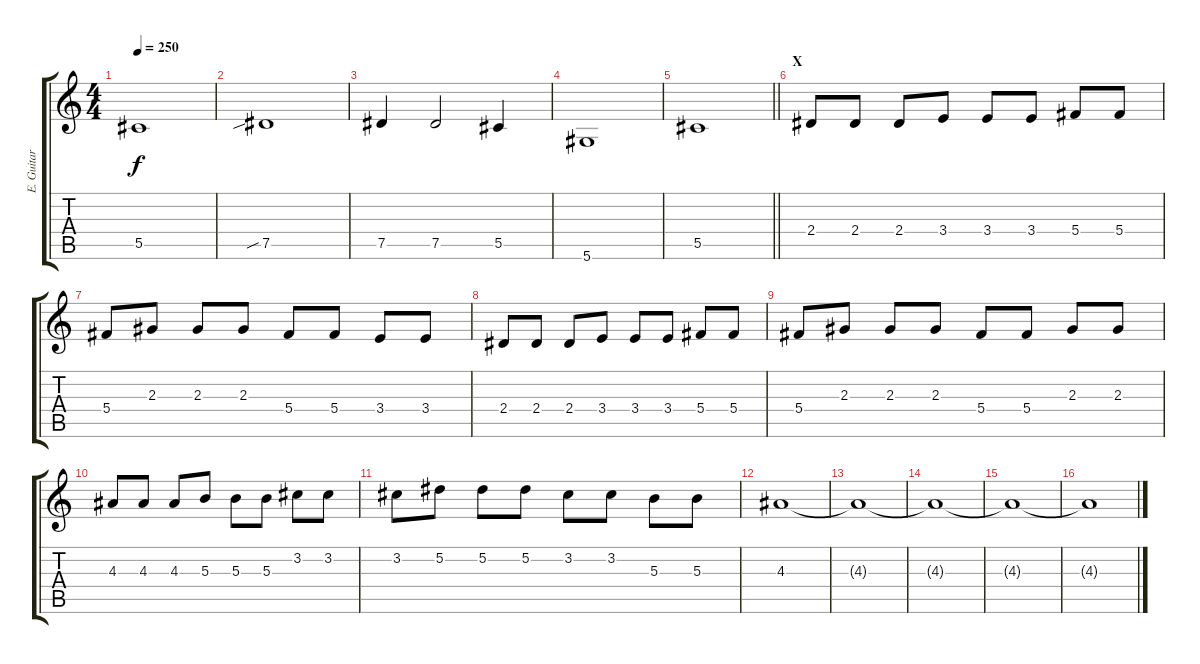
\track ("E. Guitar I" "E. Guitar ") {instrument electricguitarclean}
\staff {score tabs}
\tuning (Eb4 Bb3 Gb3 Db3 Ab2 Eb2) {hide}
\ts (4 4)
\tempo 250
\clef g2
\ks c
5.5.1{dy f} |
7.5{sib}.1 |
7.5.4 7.5.2 5.5.4 |
5.6.1 |
\barLineRight lightlight
5.5.1 |
\section ("" "X")
2.4.8 2.4.8 2.4.8 3.4.8 3.4.8 3.4.8 5.4.8 5.4.8 |
5.4.8 2.3.8 2.3.8 2.3.8 5.4.8 5.4.8 3.4.8 3.4.8 |
2.4.8 2.4.8 2.4.8 3.4.8 3.4.8 3.4.8 5.4.8 5.4.8 |
5.4.8 2.3.8 2.3.8 2.3.8 5.4.8 5.4.8 2.3.8 2.3.8 |
4.3.8 4.3.8 4.3.8 5.3.8 5.3.8 5.3.8 3.2.8 3.2.8 |
3.2.8 5.2.8 5.2.8 5.2.8 3.2.8 3.2.8 5.3.8 5.3.8 |
4.3.1 |
4.3{t}.1 |
4.3{t}.1 |
4.3{t}.1 |
4.3{t}.1
